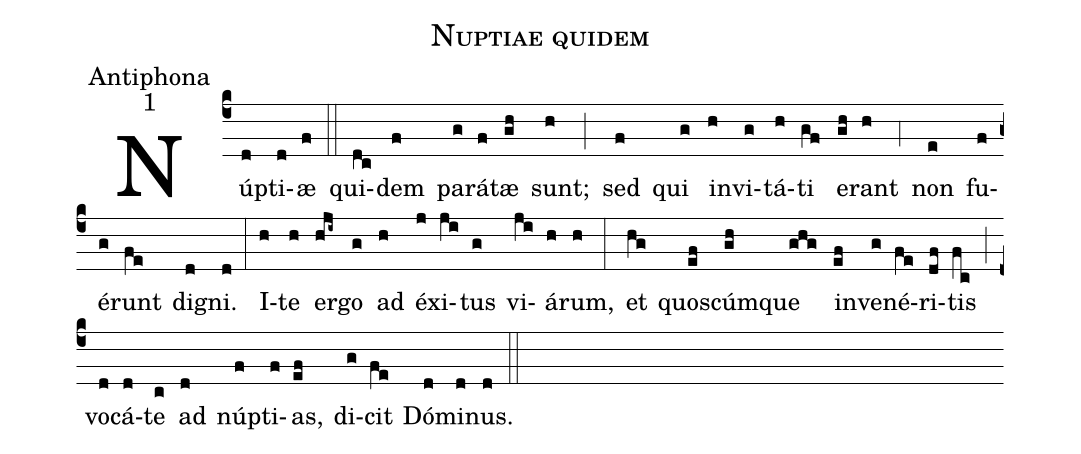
name:Nuptiae quidem;
office-part:Antiphona;
mode:1;
%%
(c4) Núp(d)ti(d)æ(f) (::)
qui(dc)dem(f) pa(g)rá(f)tæ(gh) sunt;(h) (;) sed(f) qui(g) in(h)vi(g)tá(h)ti(gf) e(gh)rant(h) (,4) non(e) fu(f)é(g)runt(fe) di(d)gni.(d) (:)
I(h)te(h) er(hji~)go(g) ad(h) éx(j)i(ji)tus(g) vi(ji)á(h)rum,(h) (:)
et(hg) quo(ef)scúm(gh)que(ghg) in(ef)ve(g)né(fe)ri(df)tis(fc) (;) vo(d)cá(d)te(c) ad(d) núp(f)ti(f)as,(ef) di(g)cit(fe) Dó(d)mi(d)nus.(d) (::)
